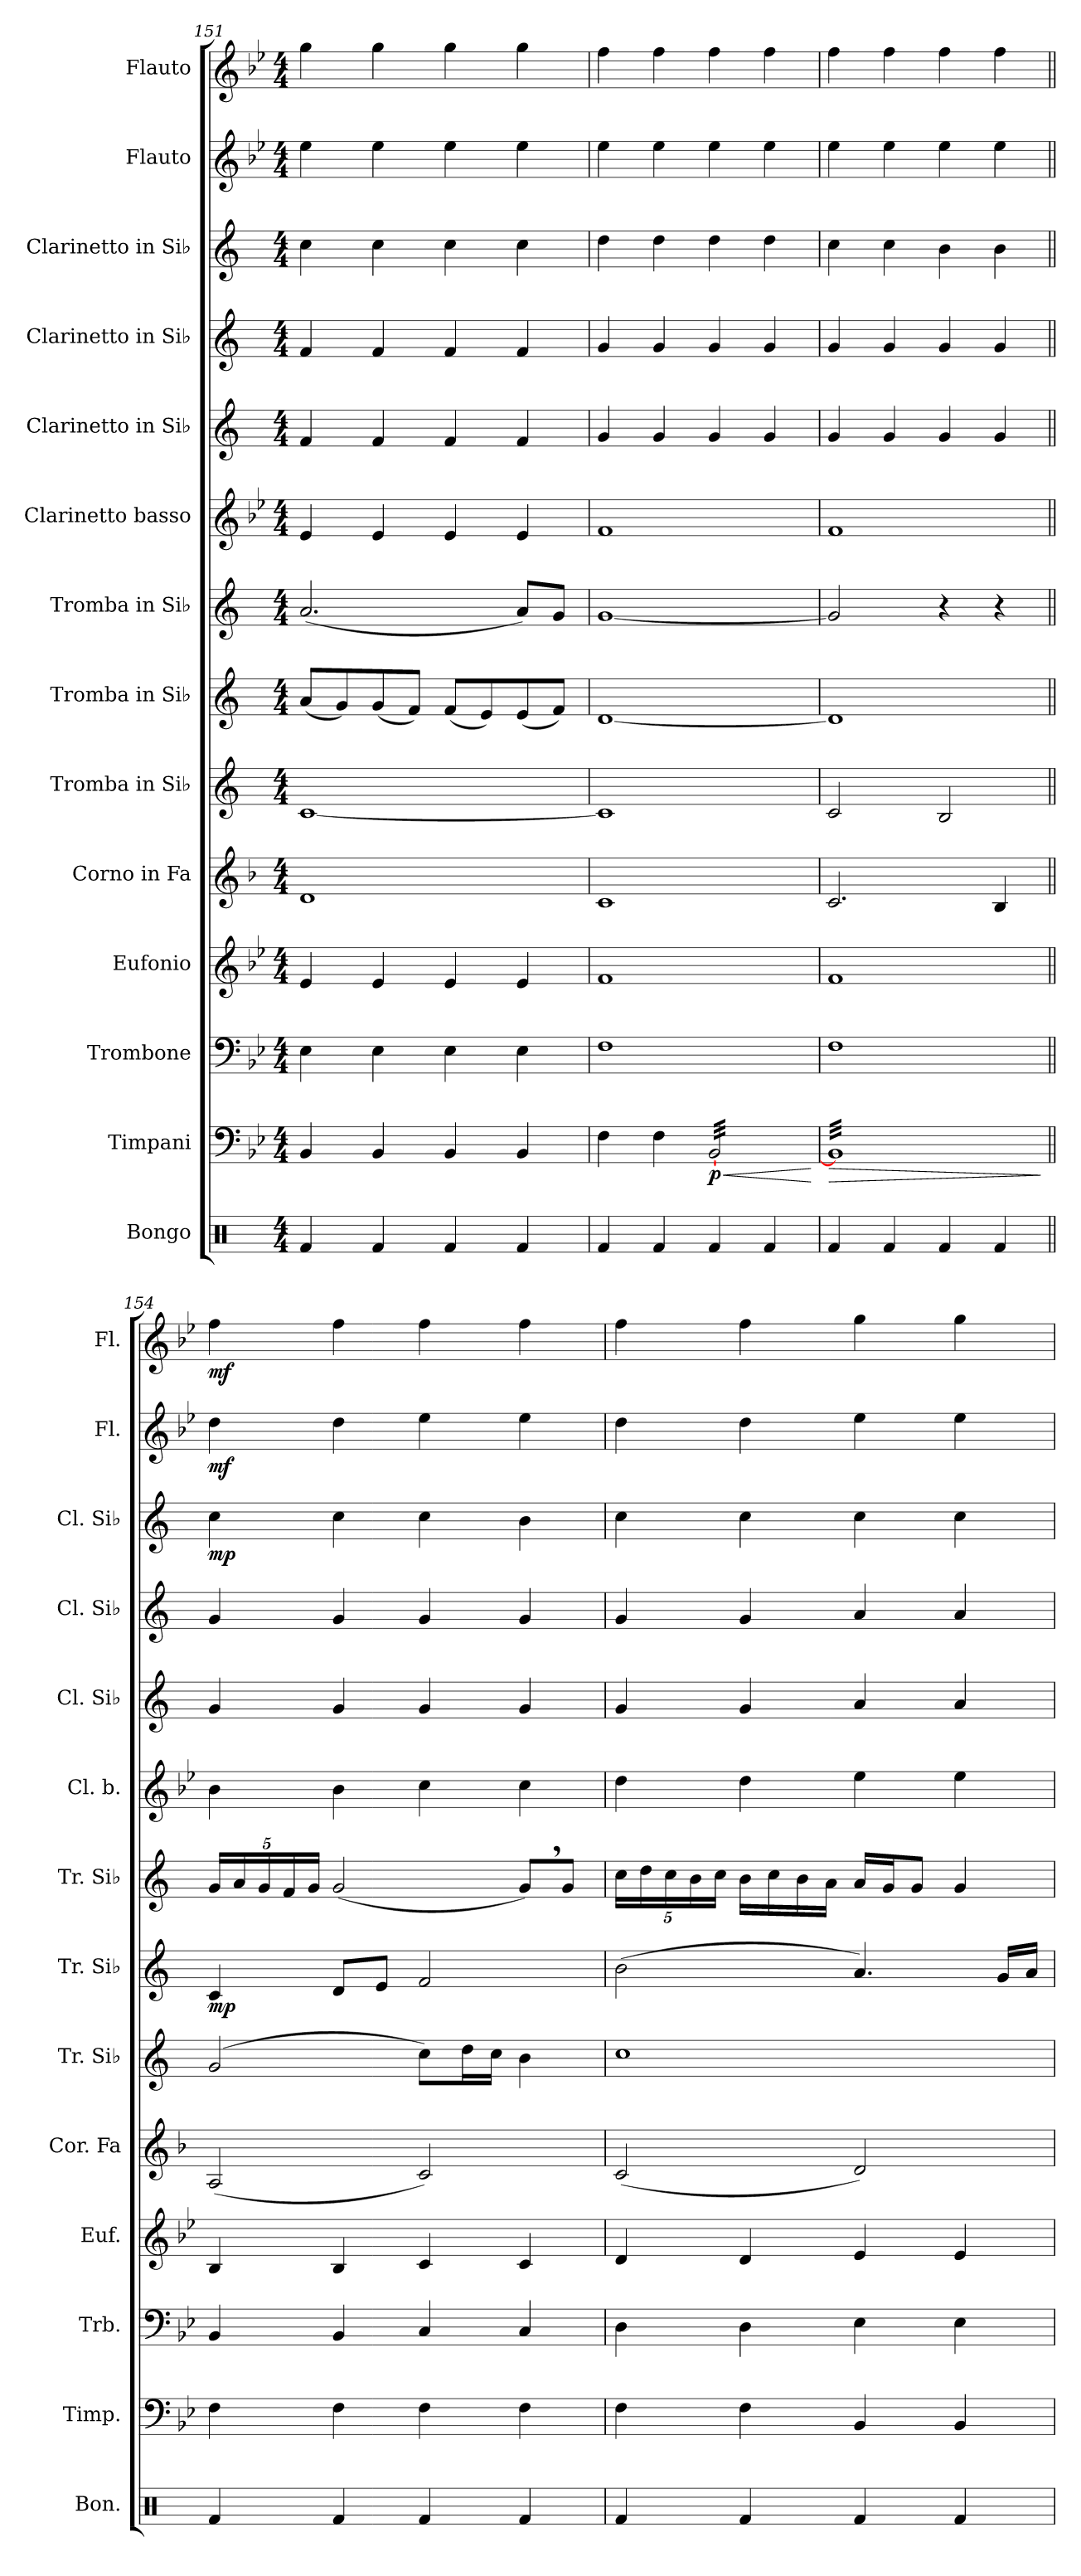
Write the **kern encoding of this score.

**kern	**kern	**dynam	**kern	**dynam	**kern	**dynam	**kern	**dynam	**kern	**kern	**dynam	**kern	**kern	**dynam	**kern	**dynam	**kern	**kern	**dynam	**kern	**dynam	**kern	**dynam
*part14	*part13	*part13	*part12	*part12	*part11	*part11	*part10	*part10	*part9	*part8	*part8	*part7	*part6	*part6	*part5	*part5	*part4	*part3	*part3	*part2	*part2	*part1	*part1
*staff14	*staff13	*staff13	*staff12	*staff12	*staff11	*staff11	*staff10	*staff10	*staff9	*staff8	*staff8	*staff7	*staff6	*staff6	*staff5	*staff5	*staff4	*staff3	*staff3	*staff2	*staff2	*staff1	*staff1
*I"Bongo	*I"Timpani	*	*I"Trombone	*	*I"Eufonio	*	*I"Corno in Fa	*	*I"Tromba in Si♭	*I"Tromba in Si♭	*	*I"Tromba in Si♭	*I"Clarinetto basso	*	*I"Clarinetto in Si♭	*	*I"Clarinetto in Si♭	*I"Clarinetto in Si♭	*	*I"Flauto	*	*I"Flauto	*
*I'Bon.	*I'Timp.	*	*I'Trb.	*	*I'Euf.	*	*I'Cor. Fa	*	*I'Tr. Si♭	*I'Tr. Si♭	*	*I'Tr. Si♭	*I'Cl. b.	*	*I'Cl. Si♭	*	*I'Cl. Si♭	*I'Cl. Si♭	*	*I'Fl.	*	*I'Fl.	*
*clefX	*clefF4	*	*clefF4	*	*clefG2	*	*clefG2	*	*clefG2	*clefG2	*	*clefG2	*clefG2	*	*clefG2	*	*clefG2	*clefG2	*	*clefG2	*	*clefG2	*
*	*	*	*	*	*ITrd8c14	*	*ITrd4c7	*	*ITrd1c2	*ITrd1c2	*	*ITrd1c2	*ITrd8c14	*	*ITrd1c2	*	*ITrd1c2	*ITrd1c2	*	*	*	*	*
*k[]	*k[b-e-]	*	*k[b-e-]	*	*k[b-e-]	*	*k[b-e-]	*	*k[b-e-]	*k[b-e-]	*	*k[b-e-]	*k[b-e-]	*	*k[b-e-]	*	*k[b-e-]	*k[b-e-]	*	*k[b-e-]	*	*k[b-e-]	*
*M4/4	*M4/4	*	*M4/4	*	*M4/4	*	*M4/4	*	*M4/4	*M4/4	*	*M4/4	*M4/4	*	*M4/4	*	*M4/4	*M4/4	*	*M4/4	*	*M4/4	*
=151	=151	=151	=151	=151	=151	=151	=151	=151	=151	=151	=151	=151	=151	=151	=151	=151	=151	=151	=151	=151	=151	=151	=151
4Rf/	4BB-/	.	4E-\	.	4E-/	.	1G	.	[1B-	(<8g/L	.	(<2.g/	4E-/	.	4e-/	.	4e-/	4b-\	.	4ee-\	.	4gg\	.
.	.	.	.	.	.	.	.	.	.	8f/)	.	.	.	.	.	.	.	.	.	.	.	.	.
4Rf/	4BB-/	.	4E-\	.	4E-/	.	.	.	.	(<8f/	.	.	4E-/	.	4e-/	.	4e-/	4b-\	.	4ee-\	.	4gg\	.
.	.	.	.	.	.	.	.	.	.	8e-/J)	.	.	.	.	.	.	.	.	.	.	.	.	.
4Rf/	4BB-/	.	4E-\	.	4E-/	.	.	.	.	(<8e-/L	.	.	4E-/	.	4e-/	.	4e-/	4b-\	.	4ee-\	.	4gg\	.
.	.	.	.	.	.	.	.	.	.	8d/)	.	.	.	.	.	.	.	.	.	.	.	.	.
4Rf/	4BB-/	.	4E-\	.	4E-/	.	.	.	.	(<8d/	.	8g/L)	4E-/	.	4e-/	.	4e-/	4b-\	.	4ee-\	.	4gg\	.
.	.	.	.	.	.	.	.	.	.	8e-/J)	.	8f/J	.	.	.	.	.	.	.	.	.	.	.
=152	=152	=152	=152	=152	=152	=152	=152	=152	=152	=152	=152	=152	=152	=152	=152	=152	=152	=152	=152	=152	=152	=152	=152
4Rf/	4F\	.	1F	.	1F	.	1F	.	1B-]	[1c	.	[1f	1F	.	4f/	.	4f/	4cc\	.	4ee-\	.	4ff\	.
4Rf/	4F\	.	.	.	.	.	.	.	.	.	.	.	.	.	4f/	.	4f/	4cc\	.	4ee-\	.	4ff\	.
!	!	!LO:HP:b	!	!	!	!	!	!	!	!	!	!	!	!	!	!	!	!	!	!	!	!	!
!	!	!LO:DY:n=1:b	!	!	!	!	!	!	!	!	!	!	!	!	!	!	!	!	!	!	!	!	!
*	*tremolo	*	*	*	*	*	*	*	*	*	*	*	*	*	*	*	*	*	*	*	*	*	*
4Rf/	[32BB-/LLL	< p	.	.	.	.	.	.	.	.	.	.	.	.	4f/	.	4f/	4cc\	.	4ee-\	.	4ff\	.
.	32BB-/	.	.	.	.	.	.	.	.	.	.	.	.	.	.	.	.	.	.	.	.	.	.
.	32BB-/	.	.	.	.	.	.	.	.	.	.	.	.	.	.	.	.	.	.	.	.	.	.
.	32BB-/	.	.	.	.	.	.	.	.	.	.	.	.	.	.	.	.	.	.	.	.	.	.
.	32BB-/	.	.	.	.	.	.	.	.	.	.	.	.	.	.	.	.	.	.	.	.	.	.
.	32BB-/	.	.	.	.	.	.	.	.	.	.	.	.	.	.	.	.	.	.	.	.	.	.
.	32BB-/	.	.	.	.	.	.	.	.	.	.	.	.	.	.	.	.	.	.	.	.	.	.
.	32BB-/	.	.	.	.	.	.	.	.	.	.	.	.	.	.	.	.	.	.	.	.	.	.
4Rf/	32BB-/	.	.	.	.	.	.	.	.	.	.	.	.	.	4f/	.	4f/	4cc\	.	4ee-\	.	4ff\	.
.	32BB-/	.	.	.	.	.	.	.	.	.	.	.	.	.	.	.	.	.	.	.	.	.	.
.	32BB-/	.	.	.	.	.	.	.	.	.	.	.	.	.	.	.	.	.	.	.	.	.	.
.	32BB-/	.	.	.	.	.	.	.	.	.	.	.	.	.	.	.	.	.	.	.	.	.	.
.	32BB-/	.	.	.	.	.	.	.	.	.	.	.	.	.	.	.	.	.	.	.	.	.	.
.	32BB-/	.	.	.	.	.	.	.	.	.	.	.	.	.	.	.	.	.	.	.	.	.	.
.	32BB-/	.	.	.	.	.	.	.	.	.	.	.	.	.	.	.	.	.	.	.	.	.	.
.	32BB-/JJJ	.	.	.	.	.	.	.	.	.	.	.	.	.	.	.	.	.	.	.	.	.	.
.	.	[	.	.	.	.	.	.	.	.	.	.	.	.	.	.	.	.	.	.	.	.	.
=153	=153	=153	=153	=153	=153	=153	=153	=153	=153	=153	=153	=153	=153	=153	=153	=153	=153	=153	=153	=153	=153	=153	=153
!	!	!LO:HP:b	!	!	!	!	!	!	!	!	!	!	!	!	!	!	!	!	!	!	!	!	!
4Rf/	32BB-]LLL	>	1F	.	1F	.	2.F/	.	2B-/	1c]	.	2f/]	1F	.	4f/	.	4f/	4b-\	.	4ee-\	.	4ff\	.
.	32BB-	.	.	.	.	.	.	.	.	.	.	.	.	.	.	.	.	.	.	.	.	.	.
.	32BB-	.	.	.	.	.	.	.	.	.	.	.	.	.	.	.	.	.	.	.	.	.	.
.	32BB-	.	.	.	.	.	.	.	.	.	.	.	.	.	.	.	.	.	.	.	.	.	.
.	32BB-	.	.	.	.	.	.	.	.	.	.	.	.	.	.	.	.	.	.	.	.	.	.
.	32BB-	.	.	.	.	.	.	.	.	.	.	.	.	.	.	.	.	.	.	.	.	.	.
.	32BB-	.	.	.	.	.	.	.	.	.	.	.	.	.	.	.	.	.	.	.	.	.	.
.	32BB-	.	.	.	.	.	.	.	.	.	.	.	.	.	.	.	.	.	.	.	.	.	.
4Rf/	32BB-	.	.	.	.	.	.	.	.	.	.	.	.	.	4f/	.	4f/	4b-\	.	4ee-\	.	4ff\	.
.	32BB-	.	.	.	.	.	.	.	.	.	.	.	.	.	.	.	.	.	.	.	.	.	.
.	32BB-	.	.	.	.	.	.	.	.	.	.	.	.	.	.	.	.	.	.	.	.	.	.
.	32BB-	.	.	.	.	.	.	.	.	.	.	.	.	.	.	.	.	.	.	.	.	.	.
.	32BB-	.	.	.	.	.	.	.	.	.	.	.	.	.	.	.	.	.	.	.	.	.	.
.	32BB-	.	.	.	.	.	.	.	.	.	.	.	.	.	.	.	.	.	.	.	.	.	.
.	32BB-	.	.	.	.	.	.	.	.	.	.	.	.	.	.	.	.	.	.	.	.	.	.
.	32BB-	.	.	.	.	.	.	.	.	.	.	.	.	.	.	.	.	.	.	.	.	.	.
4Rf/	32BB-	.	.	.	.	.	.	.	2A/	.	.	4r	.	.	4f/	.	4f/	4a\	.	4ee-\	.	4ff\	.
.	32BB-	.	.	.	.	.	.	.	.	.	.	.	.	.	.	.	.	.	.	.	.	.	.
.	32BB-	.	.	.	.	.	.	.	.	.	.	.	.	.	.	.	.	.	.	.	.	.	.
.	32BB-	.	.	.	.	.	.	.	.	.	.	.	.	.	.	.	.	.	.	.	.	.	.
.	32BB-	.	.	.	.	.	.	.	.	.	.	.	.	.	.	.	.	.	.	.	.	.	.
.	32BB-	.	.	.	.	.	.	.	.	.	.	.	.	.	.	.	.	.	.	.	.	.	.
.	32BB-	.	.	.	.	.	.	.	.	.	.	.	.	.	.	.	.	.	.	.	.	.	.
.	32BB-	.	.	.	.	.	.	.	.	.	.	.	.	.	.	.	.	.	.	.	.	.	.
4Rf/	32BB-	.	.	.	.	.	4E-/	.	.	.	.	4r	.	.	4f/	.	4f/	4a\	.	4ee-\	.	4ff\	.
.	32BB-	.	.	.	.	.	.	.	.	.	.	.	.	.	.	.	.	.	.	.	.	.	.
.	32BB-	.	.	.	.	.	.	.	.	.	.	.	.	.	.	.	.	.	.	.	.	.	.
.	32BB-	.	.	.	.	.	.	.	.	.	.	.	.	.	.	.	.	.	.	.	.	.	.
.	32BB-	.	.	.	.	.	.	.	.	.	.	.	.	.	.	.	.	.	.	.	.	.	.
.	32BB-	.	.	.	.	.	.	.	.	.	.	.	.	.	.	.	.	.	.	.	.	.	.
.	32BB-	.	.	.	.	.	.	.	.	.	.	.	.	.	.	.	.	.	.	.	.	.	.
.	32BB-JJJ	.	.	.	.	.	.	.	.	.	.	.	.	.	.	.	.	.	.	.	.	.	.
*	*Xtremolo	*	*	*	*	*	*	*	*	*	*	*	*	*	*	*	*	*	*	*	*	*	*
.	.	]	.	.	.	.	.	.	.	.	.	.	.	.	.	.	.	.	.	.	.	.	.
=154||	=154||	=154||	=154||	=154||	=154||	=154||	=154||	=154||	=154||	=154||	=154||	=154||	=154||	=154||	=154||	=154||	=154||	=154||	=154||	=154||	=154||	=154||	=154||
*	*	*	*	*	*	*	*	*	*	*	*	*Xbrackettup	*	*	*	*	*	*	*	*	*	*	*
!	!	!LO:DY:a	!	!	!	!	!	!	!	!	!	!	!	!	!	!	!	!	!	!	!	!	!
!	!	!LO:DY:n=1:b	!	!LO:DY:b	!	!	!	!	!	!	!	!	!	!	!	!	!	!	!	!	!	!	!
!	!	!	!	!LO:DY:n=1:b	!	!LO:DY:b	!	!	!	!	!	!	!	!	!	!	!	!	!	!	!	!	!
!	!	!	!	!	!	!LO:DY:n=1:b	!	!LO:DY:a	!	!	!	!	!	!	!	!	!	!	!	!	!	!	!
!	!	!	!	!	!	!	!	!LO:DY:n=1:b	!	!	!LO:DY:b	!	!	!LO:DY:b	!	!	!	!	!	!	!	!	!
!	!	!	!	!	!	!	!	!	!	!	!	!	!	!LO:DY:n=1:b	!	!LO:DY:a	!	!	!	!	!	!	!
!	!	!	!	!	!	!	!	!	!	!	!	!	!	!	!	!LO:DY:n=1:b	!	!	!LO:DY:b	!	!LO:DY:b	!	!LO:DY:b
4Rf/	4F\	mp mp	4BB-/	mp mp	4BB-/	mp mp	(<2D/	mp mp	(>2f/	4B-/	mp	20f/LL	4B-\	mp mp	4f/	mp mp	4f/	4b-\	mp	4dd\	mf	4ff\	mf
.	.	.	.	.	.	.	.	.	.	.	.	20g/	.	.	.	.	.	.	.	.	.	.	.
.	.	.	.	.	.	.	.	.	.	.	.	20f/	.	.	.	.	.	.	.	.	.	.	.
.	.	.	.	.	.	.	.	.	.	.	.	20e-/	.	.	.	.	.	.	.	.	.	.	.
.	.	.	.	.	.	.	.	.	.	.	.	20f/JJ	.	.	.	.	.	.	.	.	.	.	.
4Rf/	4F\	.	4BB-/	.	4BB-/	.	.	.	.	8c/L	.	(<2f/	4B-\	.	4f/	.	4f/	4b-\	.	4dd\	.	4ff\	.
.	.	.	.	.	.	.	.	.	.	8d/J	.	.	.	.	.	.	.	.	.	.	.	.	.
4Rf/	4F\	.	4C/	.	4C/	.	2F/)	.	8b-\L)	2e-/	.	.	4c\	.	4f/	.	4f/	4b-\	.	4ee-\	.	4ff\	.
.	.	.	.	.	.	.	.	.	16cc\L	.	.	.	.	.	.	.	.	.	.	.	.	.	.
.	.	.	.	.	.	.	.	.	16b-\JJ	.	.	.	.	.	.	.	.	.	.	.	.	.	.
4Rf/	4F\	.	4C/	.	4C/	.	.	.	4a\	.	.	8f,/L)	4c\	.	4f/	.	4f/	4a\	.	4ee-\	.	4ff\	.
.	.	.	.	.	.	.	.	.	.	.	.	8f/J	.	.	.	.	.	.	.	.	.	.	.
!!LO:PB:g=z
=155	=155	=155	=155	=155	=155	=155	=155	=155	=155	=155	=155	=155	=155	=155	=155	=155	=155	=155	=155	=155	=155	=155	=155
4Rf/	4F\	.	4D\	.	4D/	.	(<2F/	.	1b-	(>2a\	.	20b-\LL	4d\	.	4f/	.	4f/	4b-\	.	4dd\	.	4ff\	.
.	.	.	.	.	.	.	.	.	.	.	.	20cc\	.	.	.	.	.	.	.	.	.	.	.
.	.	.	.	.	.	.	.	.	.	.	.	20b-\	.	.	.	.	.	.	.	.	.	.	.
.	.	.	.	.	.	.	.	.	.	.	.	20a\	.	.	.	.	.	.	.	.	.	.	.
.	.	.	.	.	.	.	.	.	.	.	.	20b-\JJ	.	.	.	.	.	.	.	.	.	.	.
4Rf/	4F\	.	4D\	.	4D/	.	.	.	.	.	.	16a\LL	4d\	.	4f/	.	4f/	4b-\	.	4dd\	.	4ff\	.
.	.	.	.	.	.	.	.	.	.	.	.	16b-\	.	.	.	.	.	.	.	.	.	.	.
.	.	.	.	.	.	.	.	.	.	.	.	16a\	.	.	.	.	.	.	.	.	.	.	.
.	.	.	.	.	.	.	.	.	.	.	.	16g\JJ	.	.	.	.	.	.	.	.	.	.	.
4Rf/	4BB-/	.	4E-\	.	4E-/	.	2G/)	.	.	4.g/)	.	16g/LL	4e-\	.	4g/	.	4g/	4b-\	.	4ee-\	.	4gg\	.
.	.	.	.	.	.	.	.	.	.	.	.	16f/J	.	.	.	.	.	.	.	.	.	.	.
.	.	.	.	.	.	.	.	.	.	.	.	8f/J	.	.	.	.	.	.	.	.	.	.	.
4Rf/	4BB-/	.	4E-\	.	4E-/	.	.	.	.	.	.	4f/	4e-\	.	4g/	.	4g/	4b-\	.	4ee-\	.	4gg\	.
.	.	.	.	.	.	.	.	.	.	16f/LL	.	.	.	.	.	.	.	.	.	.	.	.	.
.	.	.	.	.	.	.	.	.	.	16g/JJ	.	.	.	.	.	.	.	.	.	.	.	.	.
=	=	=	=	=	=	=	=	=	=	=	=	=	=	=	=	=	=	=	=	=	=	=	=
*-	*-	*-	*-	*-	*-	*-	*-	*-	*-	*-	*-	*-	*-	*-	*-	*-	*-	*-	*-	*-	*-	*-	*-
